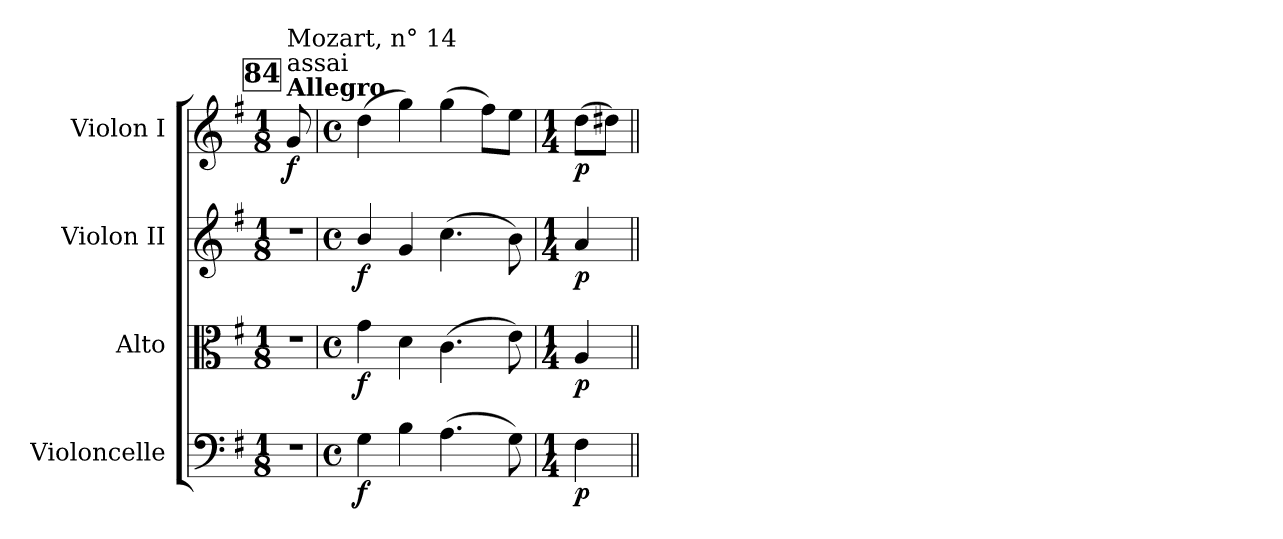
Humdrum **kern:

**kern	**dynam	**kern	**dynam	**kern	**dynam	**kern	**dynam
*part4	*part4	*part3	*part3	*part2	*part2	*part1	*part1
*staff4	*staff4	*staff3	*staff3	*staff2	*staff2	*staff1	*staff1
*I"Violoncelle	*	*I"Alto	*	*I"Violon II	*	*I"Violon I	*
*I'Vc.	*	*I'Alt.	*	*I'Vln. II	*	*I'Vln. I	*
*clefF4	*	*clefC3	*	*clefG2	*	*clefG2	*
*k[f#]	*	*k[f#]	*	*k[f#]	*	*k[f#]	*
*G:	*	*G:	*	*G:	*	*G:	*
*M1/8	*	*M1/8	*	*M1/8	*	*M1/8	*
!!LO:REH:place=s1:a:t=84
=171	=171	=171	=171	=171	=171	=171	=171
!	!	!	!	!	!	!LO:TX:a:B:t=Allegro	!
!	!	!	!	!	!	!LO:TX:a:t=assai	!
!	!	!	!	!	!	!LO:TX:a:t=Mozart, n° 14	!
!	!	!	!	!	!	!	!LO:DY:b
8r	.	8r	.	8r	.	8g/	f
=172	=172	=172	=172	=172	=172	=172	=172
*M4/4	*	*M4/4	*	*M4/4	*	*M4/4	*
*met(c)	*	*met(c)	*	*met(c)	*	*met(c)	*
!	!LO:DY:b	!	!LO:DY:b	!	!LO:DY:b	!	!
4G\	f	4g\	f	4b/	f	(4dd\	.
4B\	.	4d\	.	4g/	.	4gg\)	.
(4.A\	.	(4.c\	.	(4.cc\	.	(4gg\	.
.	.	.	.	.	.	8ff#\L)	.
8G\)	.	8e\)	.	8b\)	.	8ee\J	.
=173	=173	=173	=173	=173	=173	=173	=173
*M1/4	*	*M1/4	*	*M1/4	*	*M1/4	*
!	!LO:DY:b	!	!LO:DY:b	!	!LO:DY:b	!	!LO:DY:b
4F#\	p	4A/	p	4a/	p	(8dd\L	p
.	.	.	.	.	.	8dd#X\J)	.
=||	=||	=||	=||	=||	=||	=||	=||
*-	*-	*-	*-	*-	*-	*-	*-
